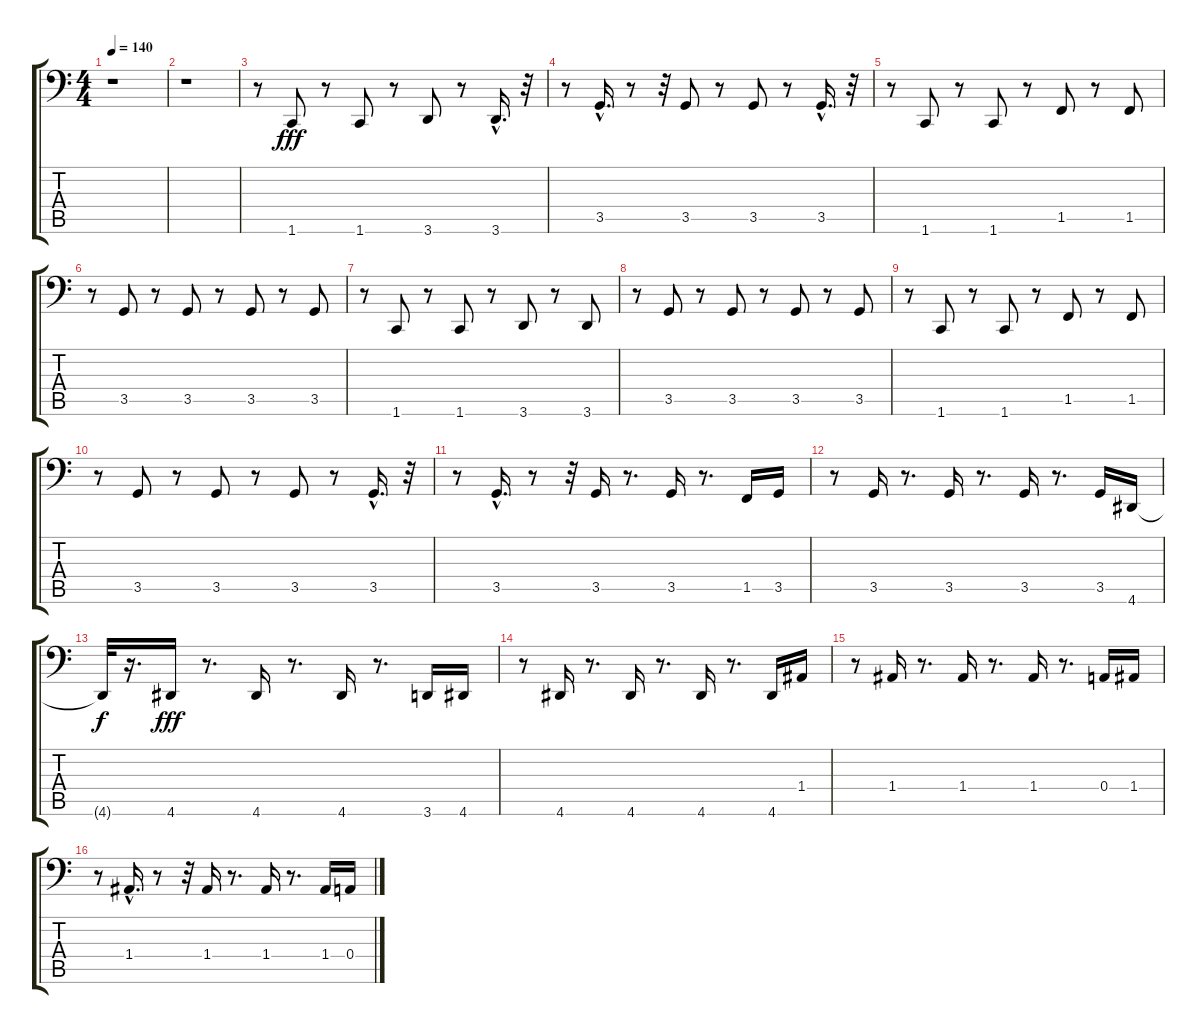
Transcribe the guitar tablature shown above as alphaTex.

\track "" {instrument synthbass1}
\staff {score tabs}
\tuning (C3 G2 D2 A1 E1 B0) {hide}
\ts (4 4)
\tempo 140
\clef f4
\ks c
r.1{dy f} |
r.1 |
r.8 1.6.8{dy fff volume 12 balance 8 instrument electricbassfinger} r.8 1.6.8 r.8 3.6.8 r.8 3.6{hac}.16{d} r.32 |
r.8 3.5{hac}.16{d} r.8 r.32 3.5.8 r.8 3.5.8 r.8 3.5{hac}.16{d} r.32 |
r.8 1.6.8 r.8 1.6.8 r.8 1.5.8 r.8 1.5.8 |
r.8 3.5.8 r.8 3.5.8 r.8 3.5.8 r.8 3.5.8 |
r.8 1.6.8 r.8 1.6.8 r.8 3.6.8 r.8 3.6.8 |
r.8 3.5.8 r.8 3.5.8 r.8 3.5.8 r.8 3.5.8 |
r.8 1.6.8 r.8 1.6.8 r.8 1.5.8 r.8 1.5.8 |
r.8 3.5.8 r.8 3.5.8 r.8 3.5.8 r.8 3.5{hac}.16{d} r.32 |
r.8 3.5{hac}.16{d} r.8 r.32 3.5.16 r.8{d} 3.5.16 r.8{d} 1.5.16 3.5.16 |
r.8 3.5.16 r.8{d} 3.5.16 r.8{d} 3.5.16 r.8{d} 3.5.16 4.6.16 |
4.6{t}.32{dy f} r.16{d} 4.6.16{dy fff} r.8{d} 4.6.16 r.8{d} 4.6.16 r.8{d} 3.6.16 4.6.16 |
r.8 4.6.16 r.8{d} 4.6.16 r.8{d} 4.6.16 r.8{d} 4.6.16 1.4.16 |
r.8 1.4.16 r.8{d} 1.4.16 r.8{d} 1.4.16 r.8{d} 0.4.16 1.4.16 |
r.8 1.4{hac}.16{d} r.8 r.32 1.4.16 r.8{d} 1.4.16 r.8{d} 1.4.16 0.4.16
